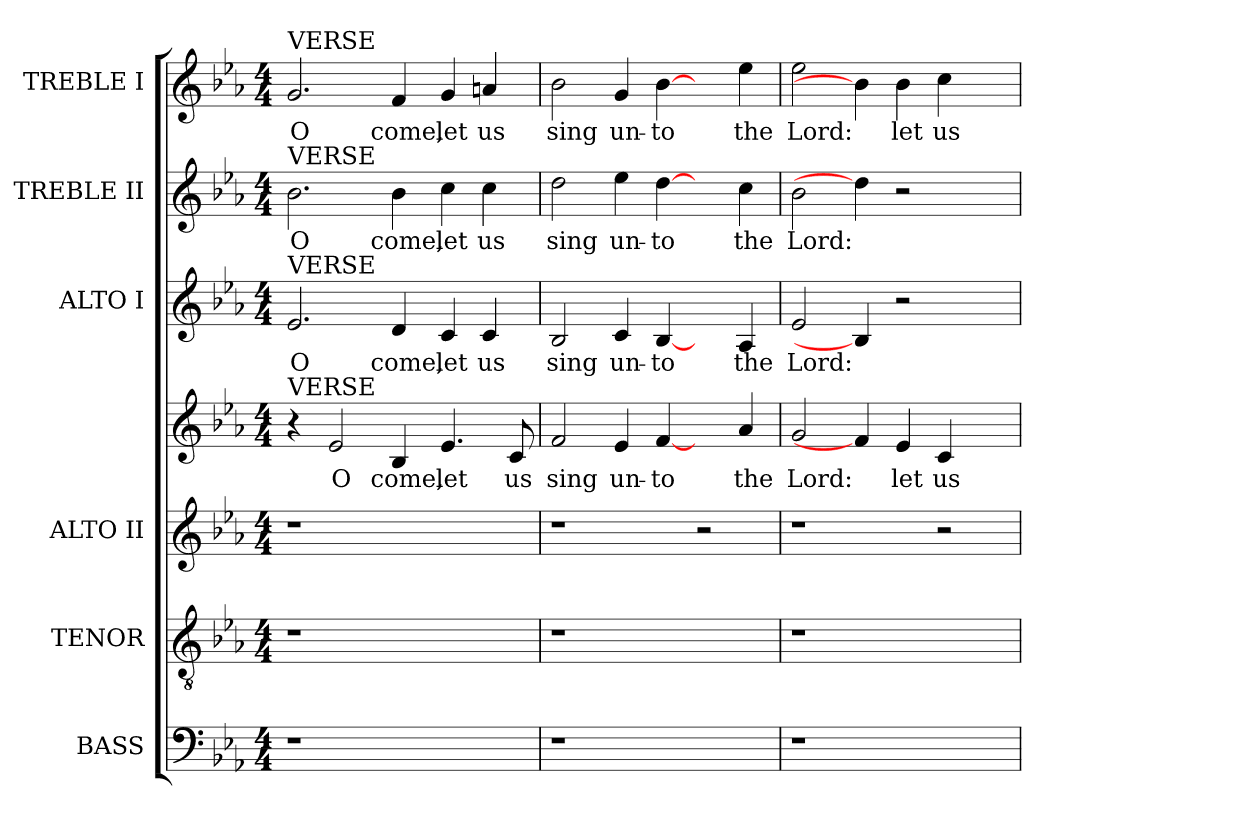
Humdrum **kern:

**kern	**kern	**kern	**kern	**text	**kern	**text	**kern	**text	**kern	**text
*part6	*part5	*part4	*part4	*part4	*part3	*part3	*part2	*part2	*part1	*part1
*staff7	*staff6	*staff5	*staff4	*staff4	*staff3	*staff3	*staff2	*staff2	*staff1	*staff1
*I"BASS	*I"TENOR	*I"ALTO II	*	*	*I"ALTO I	*	*I"TREBLE II	*	*I"TREBLE I	*
*I'B.	*I'T.	*I'A.2	*	*	*I'A.1	*	*	*	*	*
!!LO:PB:g=z
*clefF4	*clefGv2	*clefG2	*clefG2	*	*clefG2	*	*clefG2	*	*clefG2	*
*	*ITrd7c12	*	*	*	*	*	*	*	*	*
*k[b-e-a-]	*k[b-e-a-]	*k[b-e-a-]	*k[b-e-a-]	*	*k[b-e-a-]	*	*k[b-e-a-]	*	*k[b-e-a-]	*
*E-:	*E-:	*E-:	*E-:	*	*E-:	*	*E-:	*	*E-:	*
*M4/4	*M4/4	*M4/4	*M4/4	*	*M4/4	*	*M4/4	*	*M4/4	*
*MM120	*MM120	*MM120	*MM120	*	*MM120	*	*MM120	*	*MM120	*
=1	=1	=1	=1	=1	=1	=1	=1	=1	=1	=1
!LO:N:vis=1	!LO:N:vis=1	!	!	!	!	!	!	!	!	!
!	!	!	!	!	!	!LO:LY:b:color=#000000	!	!	!	!
!	!	!	!	!	!	!	!	!LO:LY:b:color=#000000	!	!
!	!	!	!	!	!	!	!	!	!LO:TX:a:t=VERSE	!
!	!	!	!	!	!	!	!LO:TX:a:t=VERSE	!	!	!
!	!	!	!	!	!LO:TX:a:t=VERSE	!	!	!	!	!
!	!	!	!LO:TX:a:t=VERSE	!	!	!	!	!	!	!
!	!	!	!	!	!	!	!	!	!	!LO:LY:b:color=#000000
1r	1r	1r	4r	.	2.e-i/	O	2.b-i\	O	2.gi/	O
!	!	!	!	!LO:LY:b:color=#000000	!	!	!	!	!	!
.	.	.	2e-i/	O	.	.	.	.	.	.
!	!	!	!	!LO:LY:b:color=#000000	!	!	!	!	!	!
!	!	!	!	!	!	!LO:LY:b:color=#000000	!	!	!	!
!	!	!	!	!	!	!	!	!LO:LY:b:color=#000000	!	!
!	!	!	!	!	!	!	!	!	!	!LO:LY:b:color=#000000
.	.	.	4B-i/	come,	4di/	come,	4b-i\	come,	4fi/	come,
!	!	!	!	!LO:LY:b:color=#000000	!	!	!	!	!	!
!	!	!	!	!	!	!LO:LY:b:color=#000000	!	!	!	!
!	!	!	!	!	!	!	!	!LO:LY:b:color=#000000	!	!
!	!	!	!	!	!	!	!	!	!	!LO:LY:b:color=#000000
2ryy	2ryy	2ryy	4.e-i/	let	4ci/	let	4cci\	let	4gi/	let
!	!	!	!	!	!	!LO:LY:b:color=#000000	!	!	!	!
!	!	!	!	!	!	!	!	!LO:LY:b:color=#000000	!	!
!	!	!	!	!	!	!	!	!	!	!LO:LY:b:color=#000000
.	.	.	.	.	4ci/	us	4cci\	us	4ani/	us
!	!	!	!	!LO:LY:b:color=#000000	!	!	!	!	!	!
.	.	.	8ci/	us	.	.	.	.	.	.
=2	=2	=2	=2	=2	=2	=2	=2	=2	=2	=2
!LO:N:vis=1	!LO:N:vis=1	!	!	!	!	!	!	!	!	!
!	!	!	!	!LO:LY:b:color=#000000	!	!	!	!	!	!
!	!	!	!	!	!	!LO:LY:b:color=#000000	!	!	!	!
!	!	!	!	!	!	!	!	!LO:LY:b:color=#000000	!	!
!	!	!	!	!	!	!	!	!	!	!LO:LY:b:color=#000000
1r	1r	1r	2fi/	sing	2B-i/	sing	2ddi\	sing	2b-i\	sing
!	!	!	!	!LO:LY:b:color=#000000	!	!	!	!	!	!
!	!	!	!	!	!	!LO:LY:b:color=#000000	!	!	!	!
!	!	!	!	!	!	!	!	!LO:LY:b:color=#000000	!	!
!	!	!	!	!	!	!	!	!	!	!LO:LY:b:color=#000000
.	.	.	4e-i/	un-	4ci/	un-	4ee-i\	un-	4gi/	un-
!	!	!	!	!LO:LY:b:color=#000000	!	!	!	!	!	!
!	!	!	!	!	!	!LO:LY:b:color=#000000	!	!	!	!
!	!	!	!	!	!	!	!	!LO:LY:b:color=#000000	!	!
!	!	!	!	!	!	!	!	!	!	!LO:LY:b:color=#000000
.	.	.	[4fi/	-to	[4B-i/	-to	[4ddi\	-to	[4b-i\	-to
2ryy	2ryy	2r	4ryy	.	4ryy	.	4ryy	.	4ryy	.
!	!	!	!	!LO:LY:b:color=#000000	!	!	!	!	!	!
!	!	!	!	!	!	!LO:LY:b:color=#000000	!	!	!	!
!	!	!	!	!	!	!	!	!LO:LY:b:color=#000000	!	!
!	!	!	!	!	!	!	!	!	!	!LO:LY:b:color=#000000
.	.	.	4a-i/	the	4A-i/	the	4cci\	the	4ee-i\	the
=3	=3	=3	=3	=3	=3	=3	=3	=3	=3	=3
!	!	!	!	!LO:LY:b:color=#000000	!	!	!	!	!	!
!	!	!	!	!	!	!LO:LY:b:color=#000000	!	!	!	!
!	!	!	!	!	!	!	!	!LO:LY:b:color=#000000	!	!
!	!	!	!	!	!	!	!	!	!	!LO:LY:b:color=#000000
1r	1r	1r	2gi/	Lord:	2e-i/	Lord:	2b-i\	Lord:	2ee-i\	Lord:
.	.	.	4fi/]	.	4B-i/]	.	4ddi\]	.	4b-i\]	.
!	!	!	!	!LO:LY:b:color=#000000	!	!	!	!	!	!
!	!	!	!	!	!	!	!	!	!	!LO:LY:b:color=#000000
.	.	.	4e-i/	let	2r	.	2r	.	4b-i\	let
!	!	!	!	!LO:LY:b:color=#000000	!	!	!	!	!	!
!	!	!	!	!	!	!	!	!	!	!LO:LY:b:color=#000000
2ryy	2ryy	2r	4ci/	us	.	.	.	.	4cci\	us
.	.	.	4ryy	.	4ryy	.	4ryy	.	4ryy	.
=	=	=	=	=	=	=	=	=	=	=
*-	*-	*-	*-	*-	*-	*-	*-	*-	*-	*-
